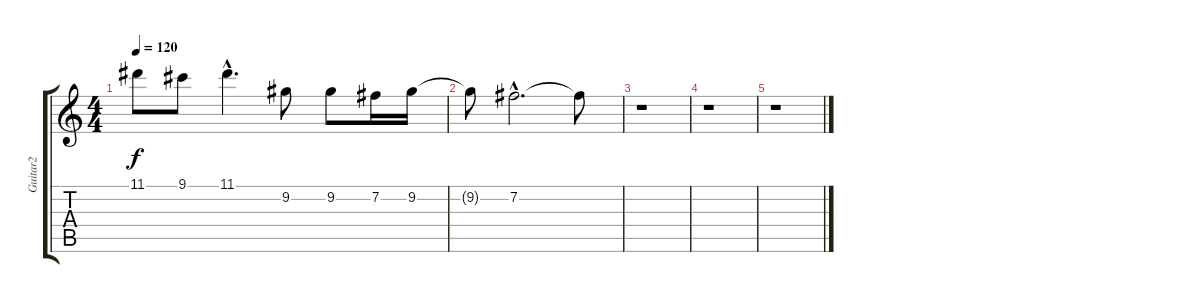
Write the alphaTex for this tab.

\track ("Guitar2" "Guitar2") {instrument distortionguitar}
\staff {score tabs}
\tuning (E4 B3 G3 D3 A2 E2) {hide}
\ts (4 4)
\tempo 120
\clef g2
\ks c
11.1.8{dy f} 9.1.8 11.1{hac}.4{d} 9.2.8 9.2.8 7.2.16 9.2.16 |
9.2{t}.8 7.2{hac}.2{d} 7.2{t}.8 |
r.1 |
r.1 |
r.1
